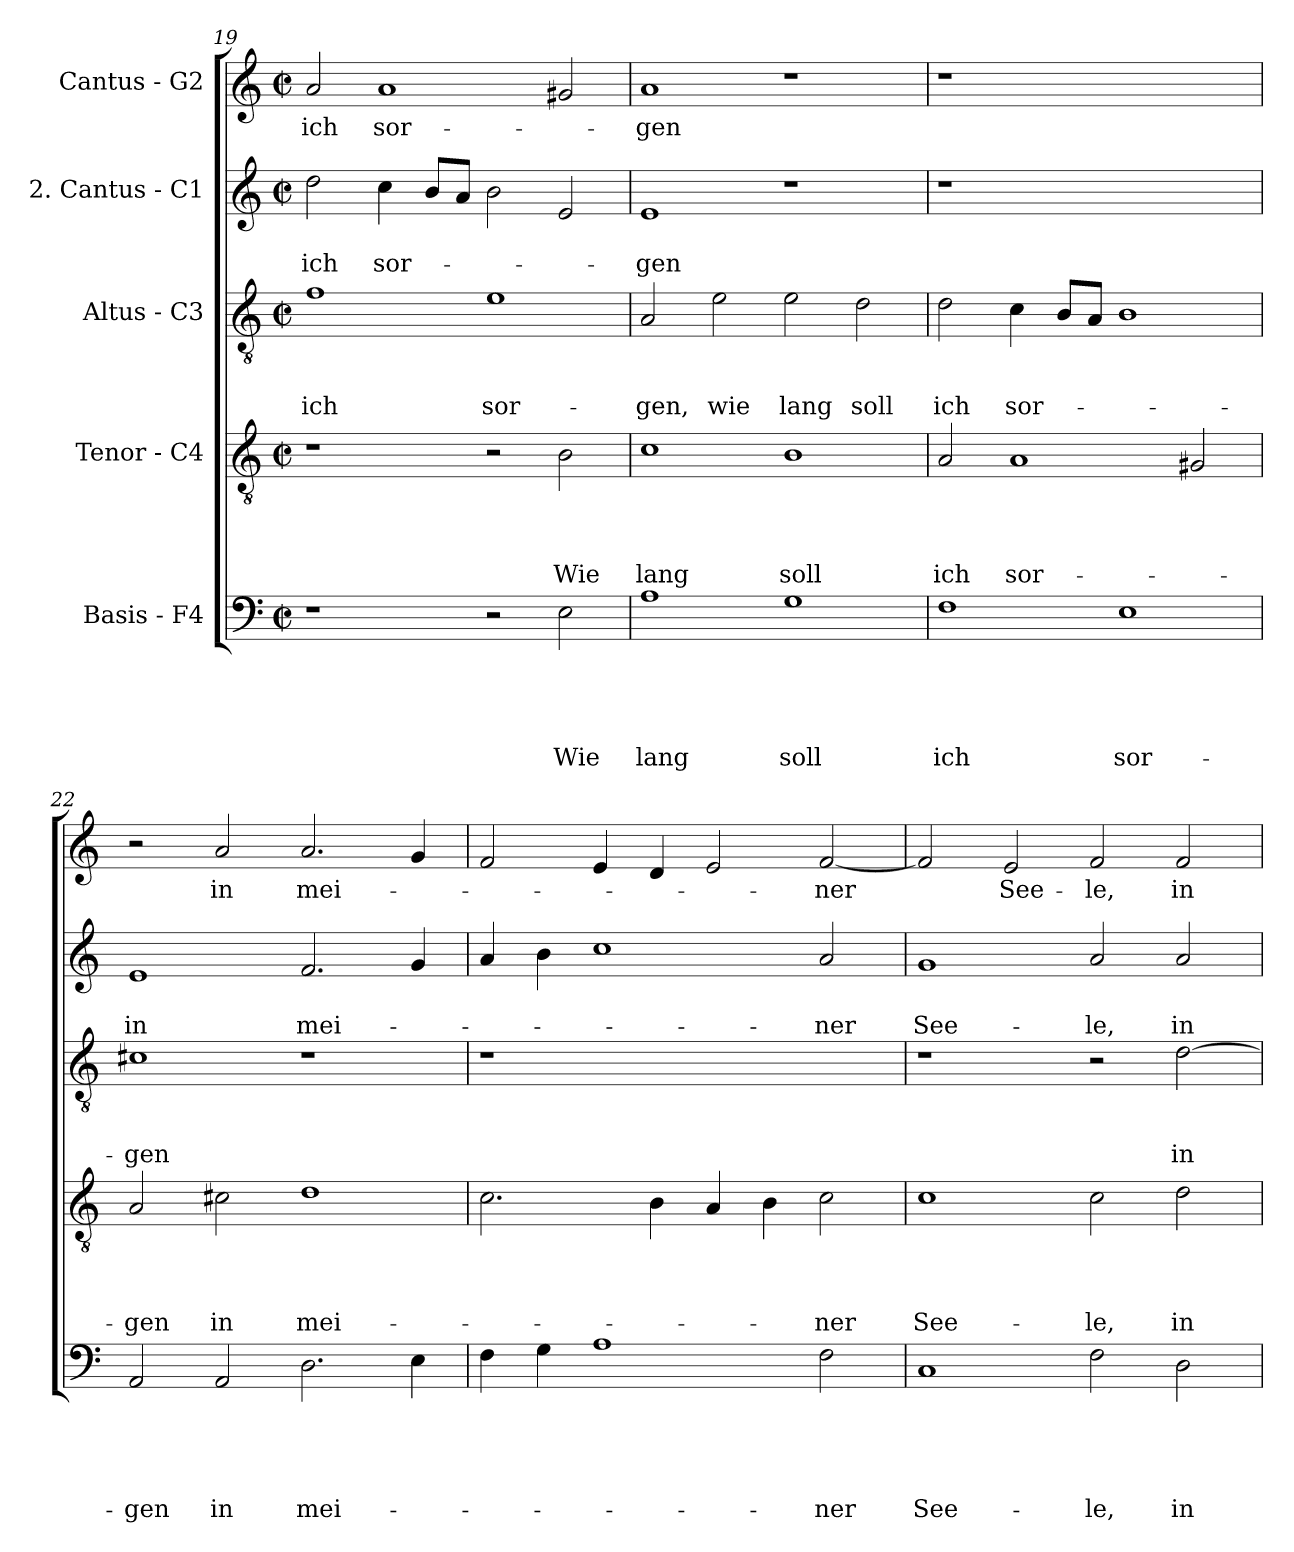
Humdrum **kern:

**kern	**text	**text	**text	**text	**text	**kern	**text	**text	**text	**text	**kern	**text	**text	**text	**kern	**text	**text	**kern	**text
*part5	*part5	*part5	*part5	*part5	*part5	*part4	*part4	*part4	*part4	*part4	*part3	*part3	*part3	*part3	*part2	*part2	*part2	*part1	*part1
*staff5	*staff5	*staff5	*staff5	*staff5	*staff5	*staff4	*staff4	*staff4	*staff4	*staff4	*staff3	*staff3	*staff3	*staff3	*staff2	*staff2	*staff2	*staff1	*staff1
*I"Basis - F4	*	*	*	*	*	*I"Tenor - C4	*	*	*	*	*I"Altus - C3	*	*	*	*I"2. Cantus - C1	*	*	*I"Cantus - G2	*
!!LO:PB:g=z
*clefF4	*	*	*	*	*	*clefGv2	*	*	*	*	*clefGv2	*	*	*	*clefG2	*	*	*clefG2	*
*k[]	*	*	*	*	*	*k[]	*	*	*	*	*k[]	*	*	*	*k[]	*	*	*k[]	*
*C:	*	*	*	*	*	*C:	*	*	*	*	*C:	*	*	*	*C:	*	*	*C:	*
*M2/2	*	*	*	*	*	*M2/2	*	*	*	*	*M2/2	*	*	*	*M2/2	*	*	*M2/2	*
*met(c|)	*	*	*	*	*	*met(c|)	*	*	*	*	*met(c|)	*	*	*	*met(c|)	*	*	*met(c|)	*
=19	=19	=19	=19	=19	=19	=19	=19	=19	=19	=19	=19	=19	=19	=19	=19	=19	=19	=19	=19
!	!	!	!	!	!	!	!	!	!	!	!	!	!	!LO:LY:b	!	!	!LO:LY:b	!	!LO:LY:b
1r	.	.	.	.	.	1r	.	.	.	.	1f	.	.	ich	2dd\	.	ich	2a/	ich
!	!	!	!	!	!	!	!	!	!	!	!	!	!	!	!	!	!LO:LY:b	!	!LO:LY:b
.	.	.	.	.	.	.	.	.	.	.	.	.	.	.	4cc\	.	sor-	1a	sor-
.	.	.	.	.	.	.	.	.	.	.	.	.	.	.	8b/L	.	.	.	.
.	.	.	.	.	.	.	.	.	.	.	.	.	.	.	8a/J	.	.	.	.
!	!	!	!	!	!	!	!	!	!	!	!	!	!	!LO:LY:b	!	!	!	!	!
2r	.	.	.	.	.	2r	.	.	.	.	1e	.	.	sor-	2b\	.	.	.	.
!	!	!	!	!	!LO:LY:b	!	!	!	!	!LO:LY:b	!	!	!	!	!	!	!	!	!
2E\	.	.	.	.	Wie	2B\	.	.	.	Wie	.	.	.	.	2e/	.	.	2g#X/	.
=20	=20	=20	=20	=20	=20	=20	=20	=20	=20	=20	=20	=20	=20	=20	=20	=20	=20	=20	=20
!	!	!	!	!	!LO:LY:b	!	!	!	!	!LO:LY:b	!	!	!	!LO:LY:b	!	!	!LO:LY:b	!	!LO:LY:b
1A	.	.	.	.	lang	1c	.	.	.	lang	2A/	.	.	-gen,	1e	.	-gen	1a	-gen
!	!	!	!	!	!	!	!	!	!	!	!	!	!	!LO:LY:b	!	!	!	!	!
.	.	.	.	.	.	.	.	.	.	.	2e\	.	.	wie	.	.	.	.	.
!	!	!	!	!	!LO:LY:b	!	!	!	!	!LO:LY:b	!	!	!	!LO:LY:b	!	!	!	!	!
1G	.	.	.	.	soll	1B	.	.	.	soll	2e\	.	.	lang	1r	.	.	1r	.
!	!	!	!	!	!	!	!	!	!	!	!	!	!	!LO:LY:b	!	!	!	!	!
.	.	.	.	.	.	.	.	.	.	.	2d\	.	.	soll	.	.	.	.	.
=21	=21	=21	=21	=21	=21	=21	=21	=21	=21	=21	=21	=21	=21	=21	=21	=21	=21	=21	=21
!	!	!	!	!	!LO:LY:b	!	!	!	!	!LO:LY:b	!	!	!	!LO:LY:b	!	!	!	!	!
1F	.	.	.	.	ich	2A/	.	.	.	ich	2d\	.	.	ich	1r	.	.	1r	.
!	!	!	!	!	!	!	!	!	!	!LO:LY:b	!	!	!	!LO:LY:b	!	!	!	!	!
.	.	.	.	.	.	1A	.	.	.	sor-	4c\	.	.	sor-	.	.	.	.	.
.	.	.	.	.	.	.	.	.	.	.	8B/L	.	.	.	.	.	.	.	.
.	.	.	.	.	.	.	.	.	.	.	8A/J	.	.	.	.	.	.	.	.
!	!	!	!	!	!LO:LY:b	!	!	!	!	!	!	!	!	!	!	!	!	!	!
1E	.	.	.	.	sor-	.	.	.	.	.	1B	.	.	.	1ryy	.	.	1ryy	.
.	.	.	.	.	.	2G#X/	.	.	.	.	.	.	.	.	.	.	.	.	.
=22	=22	=22	=22	=22	=22	=22	=22	=22	=22	=22	=22	=22	=22	=22	=22	=22	=22	=22	=22
!	!	!	!	!	!LO:LY:b	!	!	!	!	!LO:LY:b	!	!	!	!LO:LY:b	!	!	!LO:LY:b	!	!
2AA/	.	.	.	.	-gen	2A/	.	.	.	-gen	1c#X	.	.	-gen	1e	.	in	2r	.
!	!	!	!	!	!LO:LY:b	!	!	!	!	!LO:LY:b	!	!	!	!	!	!	!	!	!LO:LY:b
2AA/	.	.	.	.	in	2c#X\	.	.	.	in	.	.	.	.	.	.	.	2a/	in
!	!	!	!	!	!LO:LY:b	!	!	!	!	!LO:LY:b	!	!	!	!	!	!	!LO:LY:b	!	!LO:LY:b
2.D\	.	.	.	.	mei-	1d	.	.	.	mei-	1r	.	.	.	2.f/	.	mei-	2.a/	mei-
4E\	.	.	.	.	.	.	.	.	.	.	.	.	.	.	4g/	.	.	4g/	.
=23	=23	=23	=23	=23	=23	=23	=23	=23	=23	=23	=23	=23	=23	=23	=23	=23	=23	=23	=23
4F\	.	.	.	.	.	2.c\	.	.	.	.	1r	.	.	.	4a/	.	.	2f/	.
4G\	.	.	.	.	.	.	.	.	.	.	.	.	.	.	4b\	.	.	.	.
1A	.	.	.	.	.	.	.	.	.	.	.	.	.	.	1cc	.	.	4e/	.
.	.	.	.	.	.	4B\	.	.	.	.	.	.	.	.	.	.	.	4d/	.
.	.	.	.	.	.	4A/	.	.	.	.	1ryy	.	.	.	.	.	.	2e/	.
.	.	.	.	.	.	4B\	.	.	.	.	.	.	.	.	.	.	.	.	.
!	!	!	!	!	!LO:LY:b	!	!	!	!	!LO:LY:b	!	!	!	!	!	!	!LO:LY:b	!	!LO:LY:b
2F\	.	.	.	.	-ner	2c\	.	.	.	-ner	.	.	.	.	2a/	.	-ner	[2f/	-ner
=24	=24	=24	=24	=24	=24	=24	=24	=24	=24	=24	=24	=24	=24	=24	=24	=24	=24	=24	=24
!	!	!	!	!	!LO:LY:b	!	!	!	!	!LO:LY:b	!	!	!	!	!	!	!LO:LY:b	!	!
1C	.	.	.	.	See-	1c	.	.	.	See-	1r	.	.	.	1g	.	See-	2f/]	.
!	!	!	!	!	!	!	!	!	!	!	!	!	!	!	!	!	!	!	!LO:LY:b
.	.	.	.	.	.	.	.	.	.	.	.	.	.	.	.	.	.	2e/	See-
!	!	!	!	!	!LO:LY:b	!	!	!	!	!LO:LY:b	!	!	!	!	!	!	!LO:LY:b	!	!LO:LY:b
2F\	.	.	.	.	-le,	2c\	.	.	.	-le,	2r	.	.	.	2a/	.	-le,	2f/	-le,
!	!	!	!	!	!LO:LY:b	!	!	!	!	!LO:LY:b	!	!	!	!LO:LY:b	!	!	!LO:LY:b	!	!LO:LY:b
2D\	.	.	.	.	in	2d\	.	.	.	in	[2d\	.	.	in	2a/	.	in	2f/	in
=	=	=	=	=	=	=	=	=	=	=	=	=	=	=	=	=	=	=	=
*-	*-	*-	*-	*-	*-	*-	*-	*-	*-	*-	*-	*-	*-	*-	*-	*-	*-	*-	*-
